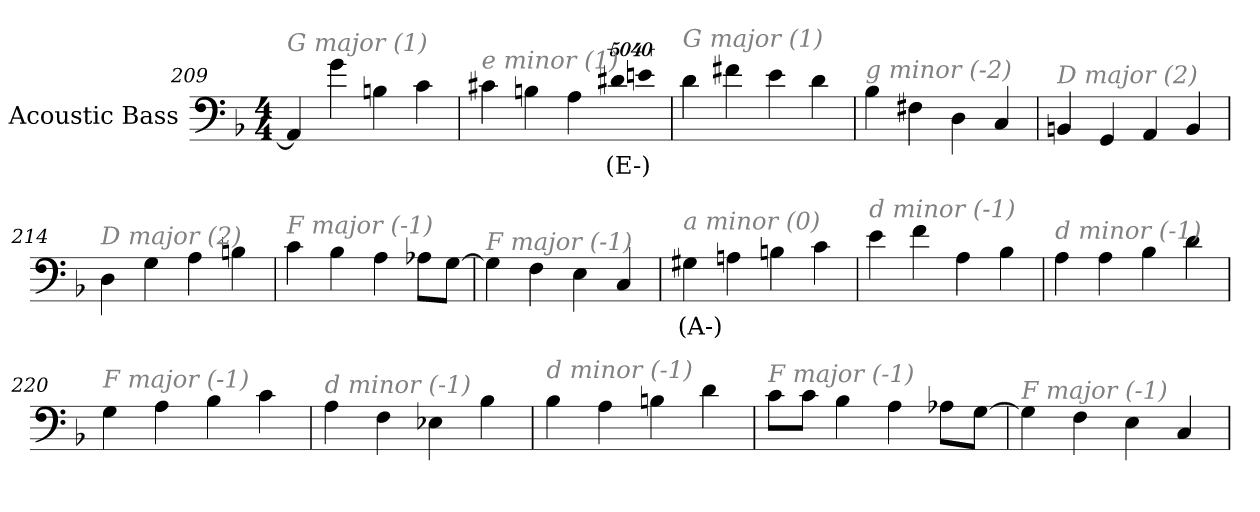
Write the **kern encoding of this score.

**kern	**text
*part1	*part1
*staff1	*staff1
*I"Acoustic Bass	*
*clefF4	*
*ITrd7c12	*
*k[b-]	*
*F:	*
*M4/4	*
=209	=209
!LO:TX:i:color=#808080:t=G major (1)	!
4AAA]	.
4G	.
4BBn	.
4C	.
=210	=210
!LO:TX:i:color=#808080:t=e minor (1)	!
4C#X	.
4BBn	.
4AA	.
!LO:N:vis=8	!
40320%3347D#Xi	(E-)
!LO:N:vis=4	!
20160%3347En	.
=211	=211
!LO:TX:i:color=#808080:t=G major (1)	!
4D	.
4F#X	.
4E	.
4D	.
=212	=212
!LO:TX:i:color=#808080:t=g minor (-2)	!
4BB-	.
4FF#X	.
4DD	.
4CC	.
=213	=213
!LO:TX:i:color=#808080:t=D major (2)	!
4BBBn	.
4GGG	.
4AAA	.
4BBB	.
=214	=214
!LO:TX:i:color=#808080:t=D major (2)	!
4DD	.
4GG	.
4AA	.
4BBn	.
=215	=215
!LO:TX:i:color=#808080:t=F major (-1)	!
4C	.
4BB-	.
4AA	.
8AA-XL	.
[8GGJ	.
=216	=216
!LO:TX:i:color=#808080:t=F major (-1)	!
4GG]	.
4FF	.
4EE	.
4CC	.
=217	=217
!LO:TX:i:color=#808080:t=a minor (0)	!
4GG#Xi	(A-)
4AAn	.
4BBn	.
4C	.
=218	=218
!LO:TX:i:color=#808080:t=d minor (-1)	!
4E	.
4F	.
4AA	.
4BB-	.
=219	=219
!LO:TX:i:color=#808080:t=d minor (-1)	!
4AA	.
4AA	.
4BB-	.
4D	.
=220	=220
!LO:TX:i:color=#808080:t=F major (-1)	!
4GG	.
4AA	.
4BB-	.
4C	.
=221	=221
!LO:TX:i:color=#808080:t=d minor (-1)	!
4AA	.
4FF	.
4EE-X	.
4BB-	.
=222	=222
!LO:TX:i:color=#808080:t=d minor (-1)	!
4BB-	.
4AA	.
4BBn	.
4D	.
=223	=223
!LO:TX:i:color=#808080:t=F major (-1)	!
8CL	.
8CJ	.
4BB-	.
4AA	.
8AA-XL	.
[8GGJ	.
=224	=224
!LO:TX:i:color=#808080:t=F major (-1)	!
4GG]	.
4FF	.
4EE	.
4CC	.
=	=
*-	*-
